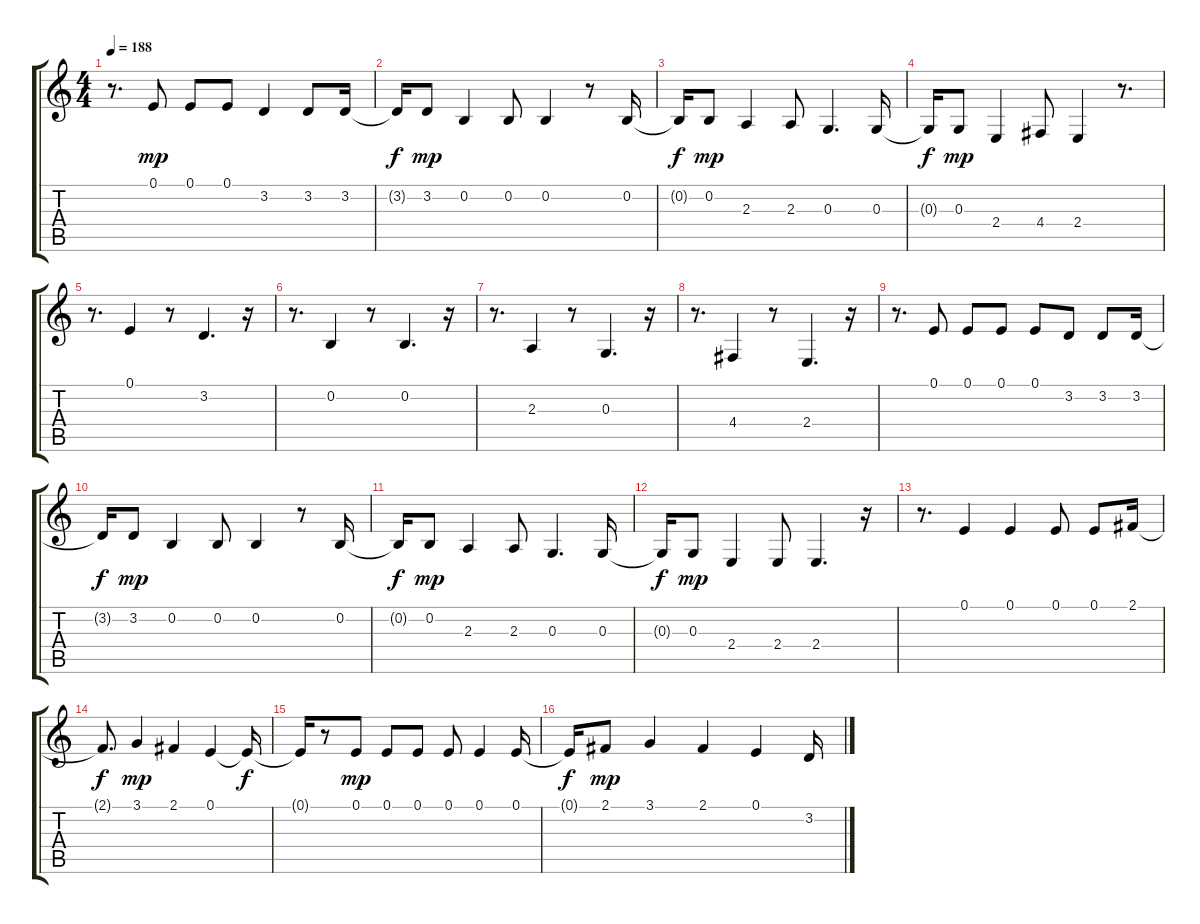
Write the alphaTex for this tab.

\track "" {instrument vibraphone}
\staff {score tabs}
\tuning (E4 B3 G3 D3 A2 E2) {hide}
\ts (4 4)
\tempo 188
\clef g2
\ks c
r.8{d dy mp} 0.1.8 0.1.8 0.1.8 3.2.4 3.2.8 3.2.16 |
3.2{t}.16{dy f} 3.2.8{dy mp} 0.2.4 0.2.8 0.2.4 r.8 0.2.16 |
0.2{t}.16{dy f} 0.2.8{dy mp} 2.3.4 2.3.8 0.3.4{d} 0.3.16 |
0.3{t}.16{dy f} 0.3.8{dy mp} 2.4.4 4.4.8 2.4.4 r.8{d} |
r.8{d} 0.1.4 r.8 3.2.4{d} r.16 |
r.8{d} 0.2.4 r.8 0.2.4{d} r.16 |
r.8{d} 2.3.4 r.8 0.3.4{d} r.16 |
r.8{d} 4.4.4 r.8 2.4.4{d} r.16 |
r.8{d} 0.1.8 0.1.8 0.1.8 0.1.8 3.2.8 3.2.8 3.2.16 |
3.2{t}.16{dy f} 3.2.8{dy mp} 0.2.4 0.2.8 0.2.4 r.8 0.2.16 |
0.2{t}.16{dy f} 0.2.8{dy mp} 2.3.4 2.3.8 0.3.4{d} 0.3.16 |
0.3{t}.16{dy f} 0.3.8{dy mp} 2.4.4 2.4.8 2.4.4{d} r.16 |
r.8{d} 0.1.4 0.1.4 0.1.8 0.1.8 2.1.16 |
2.1{t}.8{d dy f} 3.1.4{dy mp} 2.1.4 0.1.4 0.1{t}.16{dy f} |
0.1{t}.16 r.8 0.1.8{dy mp} 0.1.8 0.1.8 0.1.8 0.1.4 0.1.16 |
0.1{t}.16{dy f} 2.1.8{dy mp} 3.1.4 2.1.4 0.1.4 3.2.16
